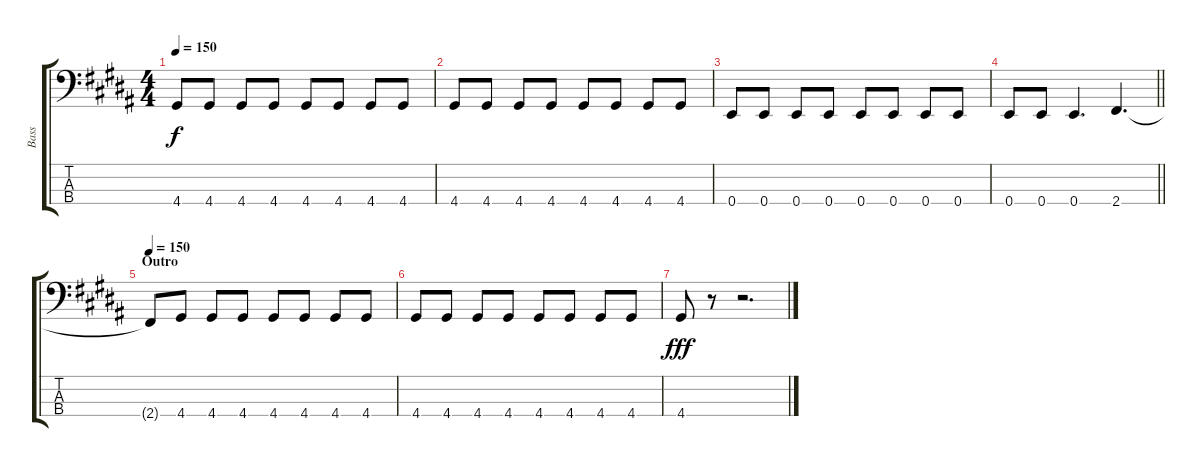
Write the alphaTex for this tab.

\track ("Bass" "Bass") {instrument electricbassfinger}
\staff {score tabs}
\tuning (G2 D2 A1 E1) {hide}
\ts (4 4)
\tempo 150
\clef f4
\ks b
4.4.8{dy f} 4.4.8 4.4.8 4.4.8 4.4.8 4.4.8 4.4.8 4.4.8 |
4.4.8 4.4.8 4.4.8 4.4.8 4.4.8 4.4.8 4.4.8 4.4.8 |
0.4.8 0.4.8 0.4.8 0.4.8 0.4.8 0.4.8 0.4.8 0.4.8 |
\barLineRight lightlight
0.4.8 0.4.8 0.4.4{d} 2.4.4{d} |
\section ("" "Outro")
\tempo 150
2.4{t}.8 4.4.8 4.4.8 4.4.8 4.4.8 4.4.8 4.4.8 4.4.8 |
4.4.8 4.4.8 4.4.8 4.4.8 4.4.8 4.4.8 4.4.8 4.4.8 |
4.4.8{dy fff} r.8 r.2{d}
